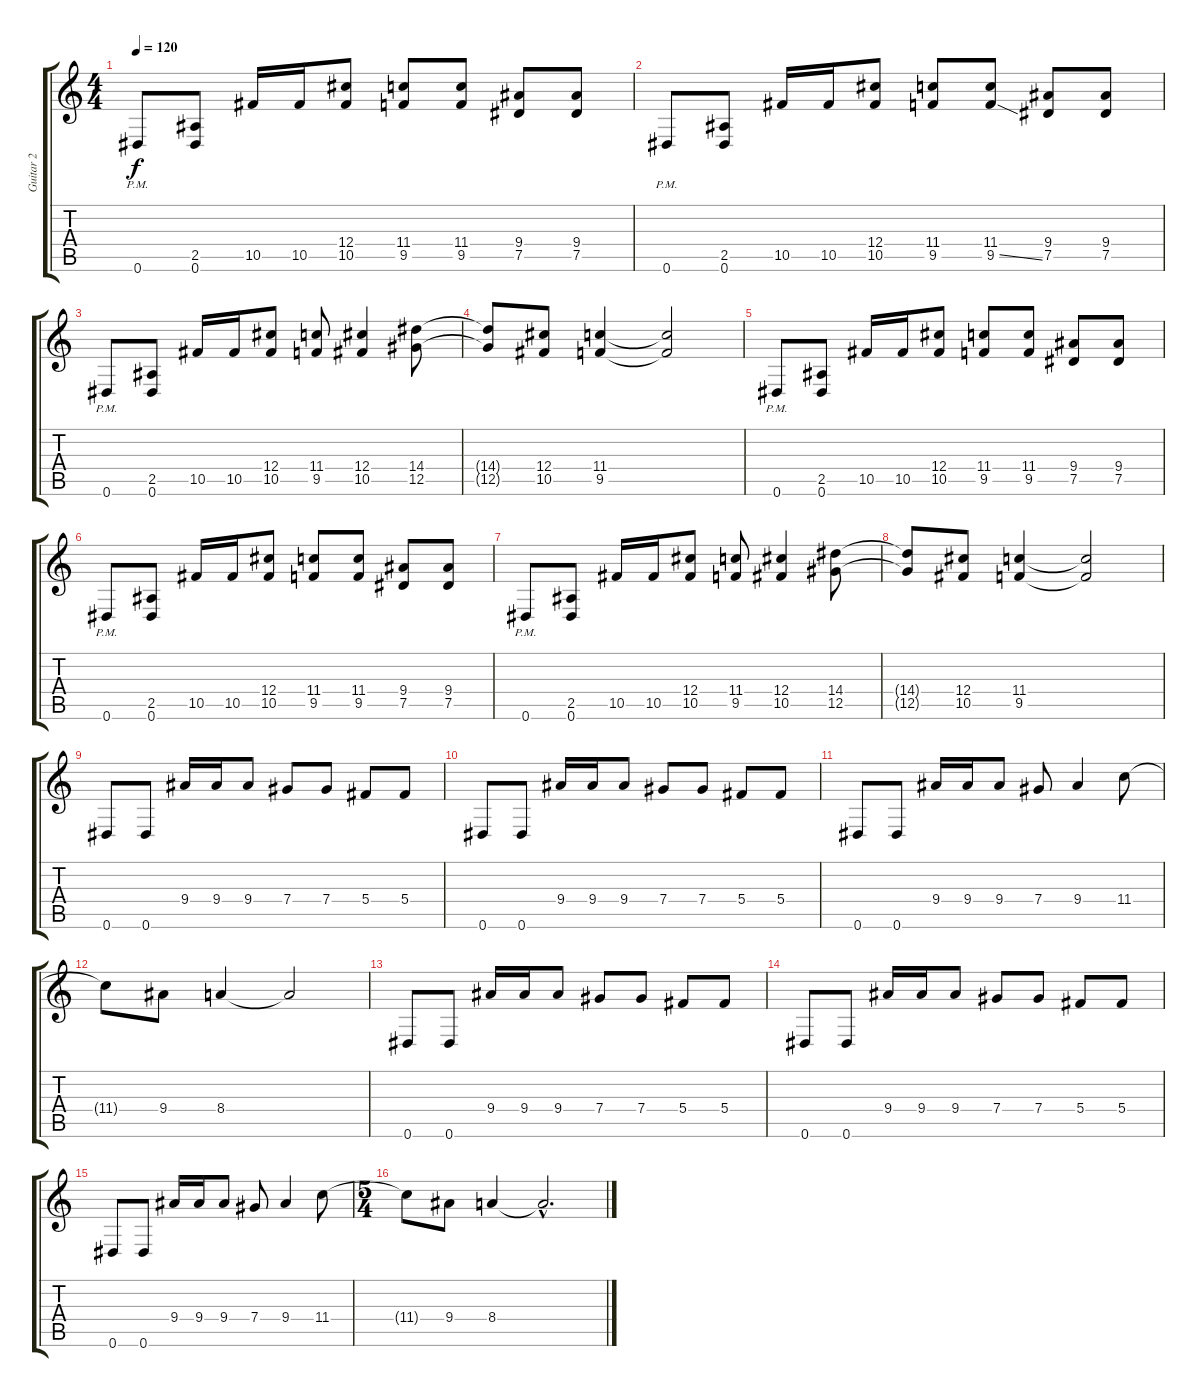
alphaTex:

\track ("Guitar 2" "Guitar 2") {instrument distortionguitar}
\staff {score tabs}
\tuning (Eb4 Bb3 Gb3 Db3 Ab2 Eb2) {hide}
\ts (4 4)
\tempo 120
\tempo 118
\tempo 120
\clef g2
\ks c
0.6{pm}.8{dy f instrument distortionguitar} (2.5 0.6).8 10.5.16 10.5.16 (12.4 10.5).8 (11.4 9.5).8 (11.4 9.5).8 (9.4 7.5).8 (9.4 7.5).8 |
0.6{pm}.8 (2.5 0.6).8 10.5.16 10.5.16 (12.4 10.5).8 (11.4 9.5).8 (11.4 9.5{ss}).8 (9.4 7.5).8 (9.4 7.5).8 |
0.6{pm}.8 (2.5 0.6).8 10.5.16 10.5.16 (12.4 10.5).8 (11.4 9.5).8 (12.4 10.5).4 (14.4 12.5).8 |
(14.4{t} 12.5{t}).8 (12.4 10.5).8 (11.4 9.5).4 (11.4{t} 9.5{t}).2 |
0.6{pm}.8 (2.5 0.6).8 10.5.16 10.5.16 (12.4 10.5).8 (11.4 9.5).8 (11.4 9.5).8 (9.4 7.5).8 (9.4 7.5).8 |
0.6{pm}.8 (2.5 0.6).8 10.5.16 10.5.16 (12.4 10.5).8 (11.4 9.5).8 (11.4 9.5).8 (9.4 7.5).8 (9.4 7.5).8 |
0.6{pm}.8 (2.5 0.6).8 10.5.16 10.5.16 (12.4 10.5).8 (11.4 9.5).8 (12.4 10.5).4 (14.4 12.5).8 |
(14.4{t} 12.5{t}).8 (12.4 10.5).8 (11.4 9.5).4 (11.4{t} 9.5{t}).2 |
0.6.8 0.6.8 9.4.16 9.4.16 9.4.8 7.4.8 7.4.8 5.4.8 5.4.8 |
0.6.8 0.6.8 9.4.16 9.4.16 9.4.8 7.4.8 7.4.8 5.4.8 5.4.8 |
0.6.8 0.6.8 9.4.16 9.4.16 9.4.8 7.4.8 9.4.4 11.4.8 |
11.4{t}.8 9.4.8 8.4.4 8.4{t}.2 |
0.6.8 0.6.8 9.4.16 9.4.16 9.4.8 7.4.8 7.4.8 5.4.8 5.4.8 |
0.6.8 0.6.8 9.4.16 9.4.16 9.4.8 7.4.8 7.4.8 5.4.8 5.4.8 |
0.6.8 0.6.8 9.4.16 9.4.16 9.4.8 7.4.8 9.4.4 11.4.8 |
\ts (5 4)
11.4{t}.8 9.4.8 8.4.4 8.4{hac t}.2{d}
